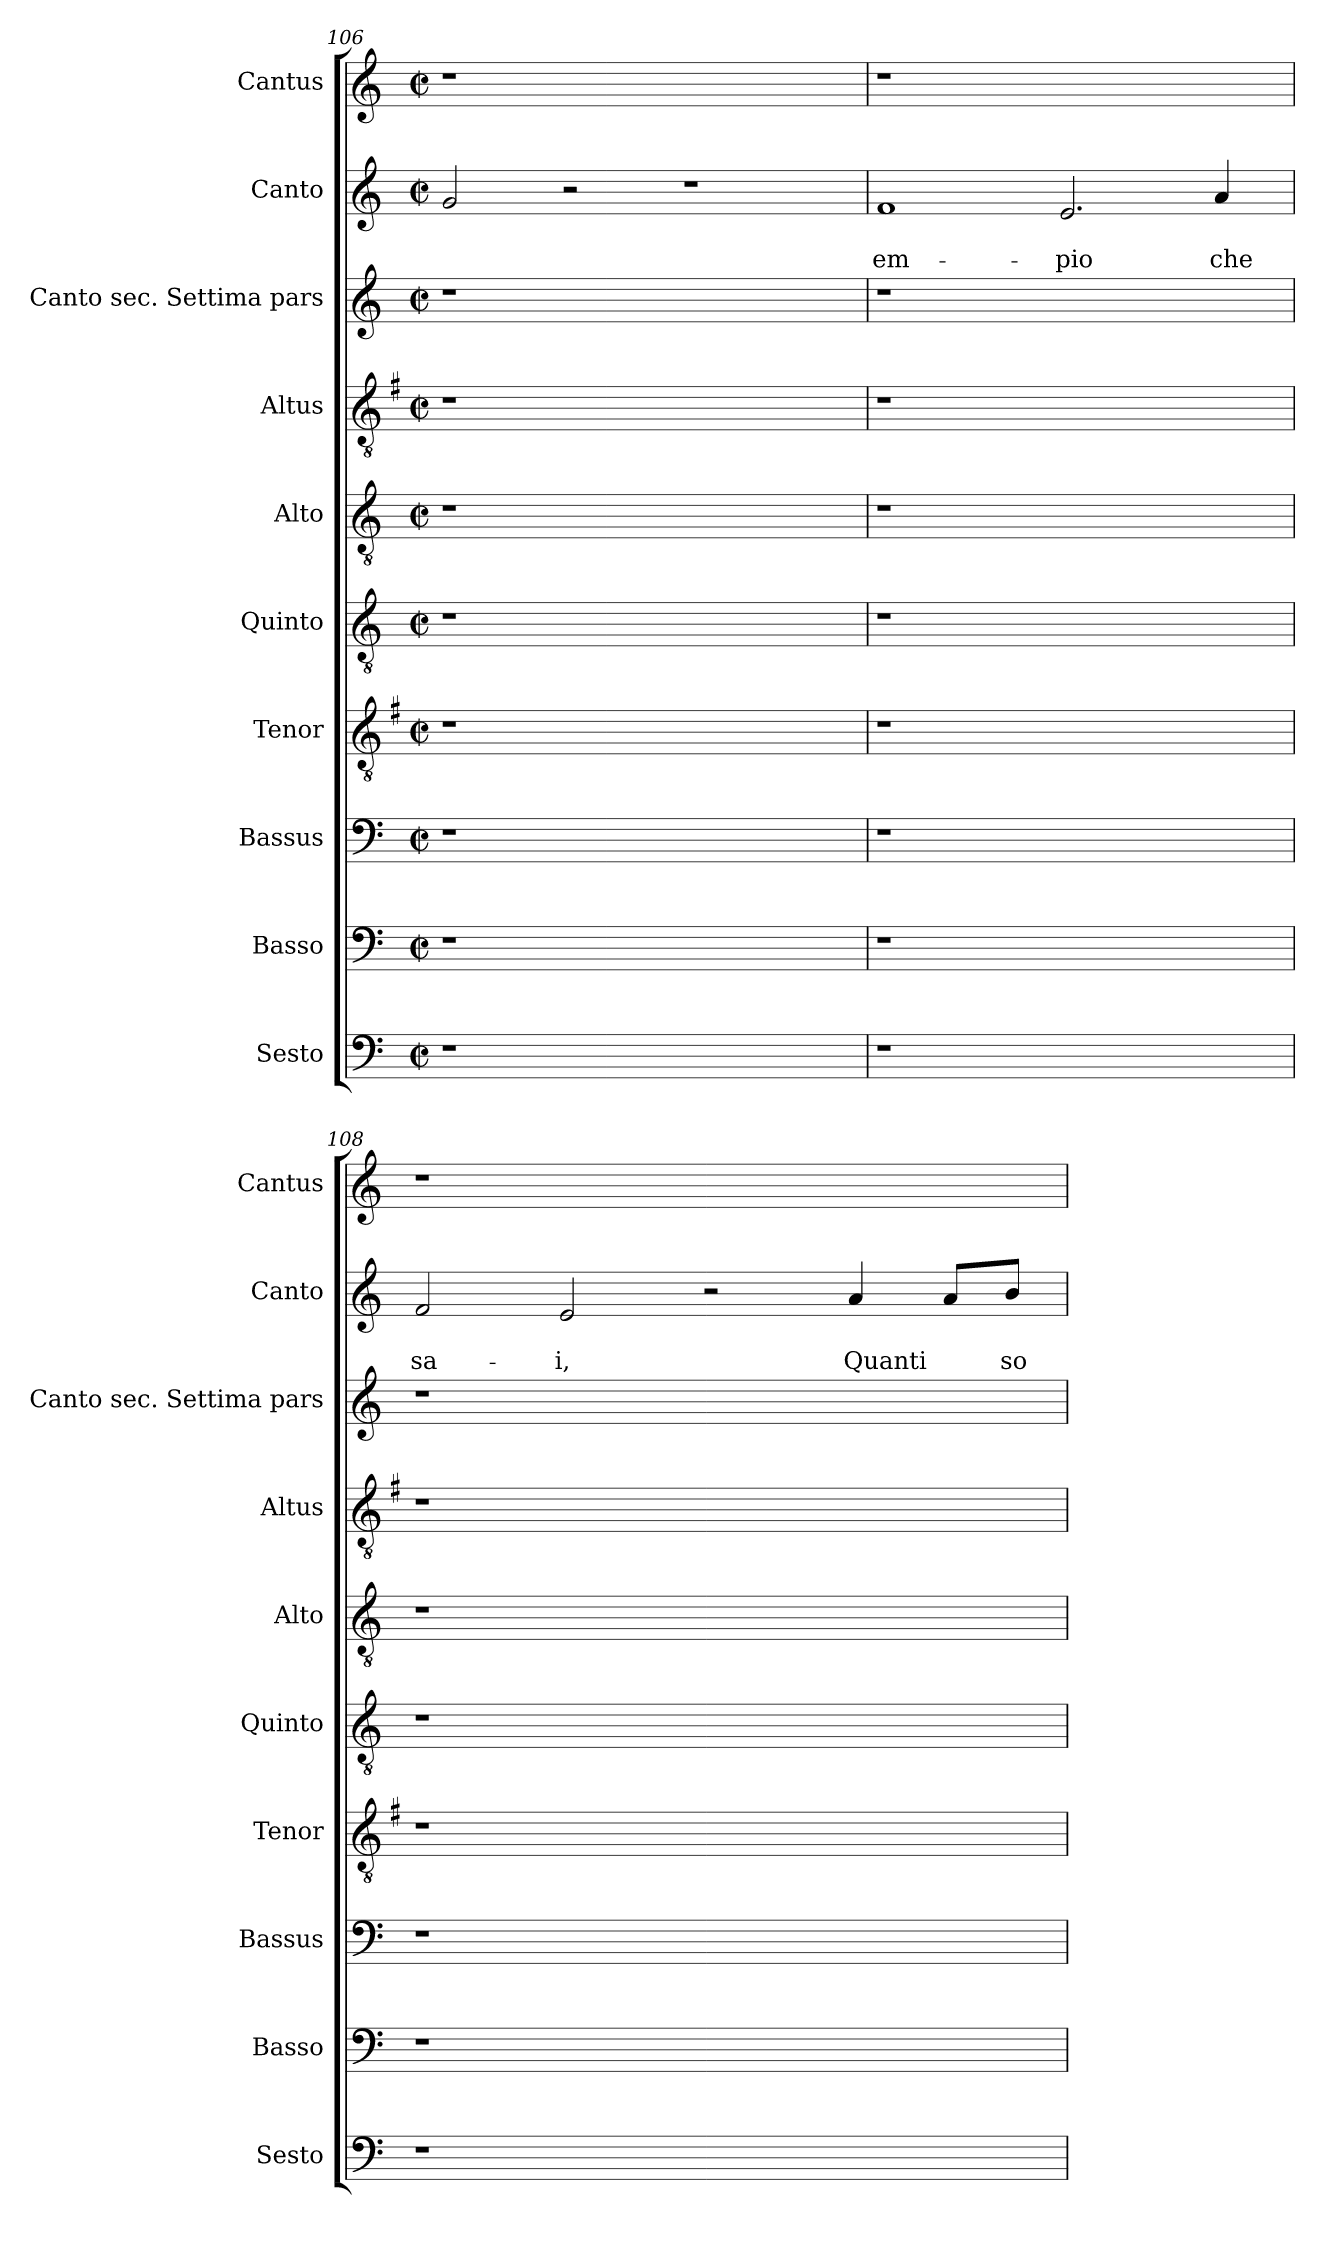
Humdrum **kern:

**kern	**kern	**kern	**kern	**kern	**kern	**kern	**kern	**kern	**text	**text	**kern
*part10	*part9	*part8	*part7	*part6	*part5	*part4	*part3	*part2	*part2	*part2	*part1
*staff10	*staff9	*staff8	*staff7	*staff6	*staff5	*staff4	*staff3	*staff2	*staff2	*staff2	*staff1
*I"Sesto	*I"Basso	*I"Bassus	*I"Tenor	*I"Quinto	*I"Alto	*I"Altus	*I"Canto sec. Settima pars	*I"Canto	*	*	*I"Cantus
*I'Sesto	*I'Basso	*I'Bassus	*I'Tenor	*I'Quinto	*I'Alto	*I'Altus	*I'Canto sec. Settima pars	*I'Canto	*	*	*I'Cantus
*clefF4	*clefF4	*clefF4	*clefGv2	*clefGv2	*clefGv2	*clefGv2	*clefG2	*clefG2	*	*	*clefG2
*k[]	*k[]	*k[]	*k[f#]	*k[]	*k[]	*k[f#]	*k[]	*k[]	*	*	*k[]
*C:	*C:	*C:	*G:	*C:	*C:	*G:	*C:	*C:	*	*	*C:
*M2/2	*M2/2	*M2/2	*M2/2	*M2/2	*M2/2	*M2/2	*M2/2	*M2/2	*	*	*M2/2
*met(c|)	*met(c|)	*met(c|)	*met(c|)	*met(c|)	*met(c|)	*met(c|)	*met(c|)	*met(c|)	*	*	*met(c|)
=106	=106	=106	=106	=106	=106	=106	=106	=106	=106	=106	=106
1r	1r	1r	1r	1r	1r	1r	1r	2g/	.	.	1r
.	.	.	.	.	.	.	.	2r	.	.	.
1ryy	1ryy	1ryy	1ryy	1ryy	1ryy	1ryy	1ryy	1r	.	.	1ryy
=107	=107	=107	=107	=107	=107	=107	=107	=107	=107	=107	=107
!	!	!	!	!	!	!	!	!	!	!LO:LY:b	!
1r	1r	1r	1r	1r	1r	1r	1r	1f	.	em-	1r
!	!	!	!	!	!	!	!	!	!	!LO:LY:b	!
1ryy	1ryy	1ryy	1ryy	1ryy	1ryy	1ryy	1ryy	2.e/	.	-pio	1ryy
!	!	!	!	!	!	!	!	!	!	!LO:LY:b	!
.	.	.	.	.	.	.	.	4a/	.	che	.
=108	=108	=108	=108	=108	=108	=108	=108	=108	=108	=108	=108
!	!	!	!	!	!	!	!	!	!	!LO:LY:b	!
1r	1r	1r	1r	1r	1r	1r	1r	2f/	.	sa-	1r
!	!	!	!	!	!	!	!	!	!	!LO:LY:b	!
.	.	.	.	.	.	.	.	2e/	.	-i,	.
1ryy	1ryy	1ryy	1ryy	1ryy	1ryy	1ryy	1ryy	2r	.	.	1ryy
!	!	!	!	!	!	!	!	!	!	!LO:LY:b	!
.	.	.	.	.	.	.	.	4a/	.	Quanti	.
.	.	.	.	.	.	.	.	8a/L	.	.	.
!	!	!	!	!	!	!	!	!	!	!LO:LY:b	!
.	.	.	.	.	.	.	.	8b/J	.	so-	.
=	=	=	=	=	=	=	=	=	=	=	=
*-	*-	*-	*-	*-	*-	*-	*-	*-	*-	*-	*-
